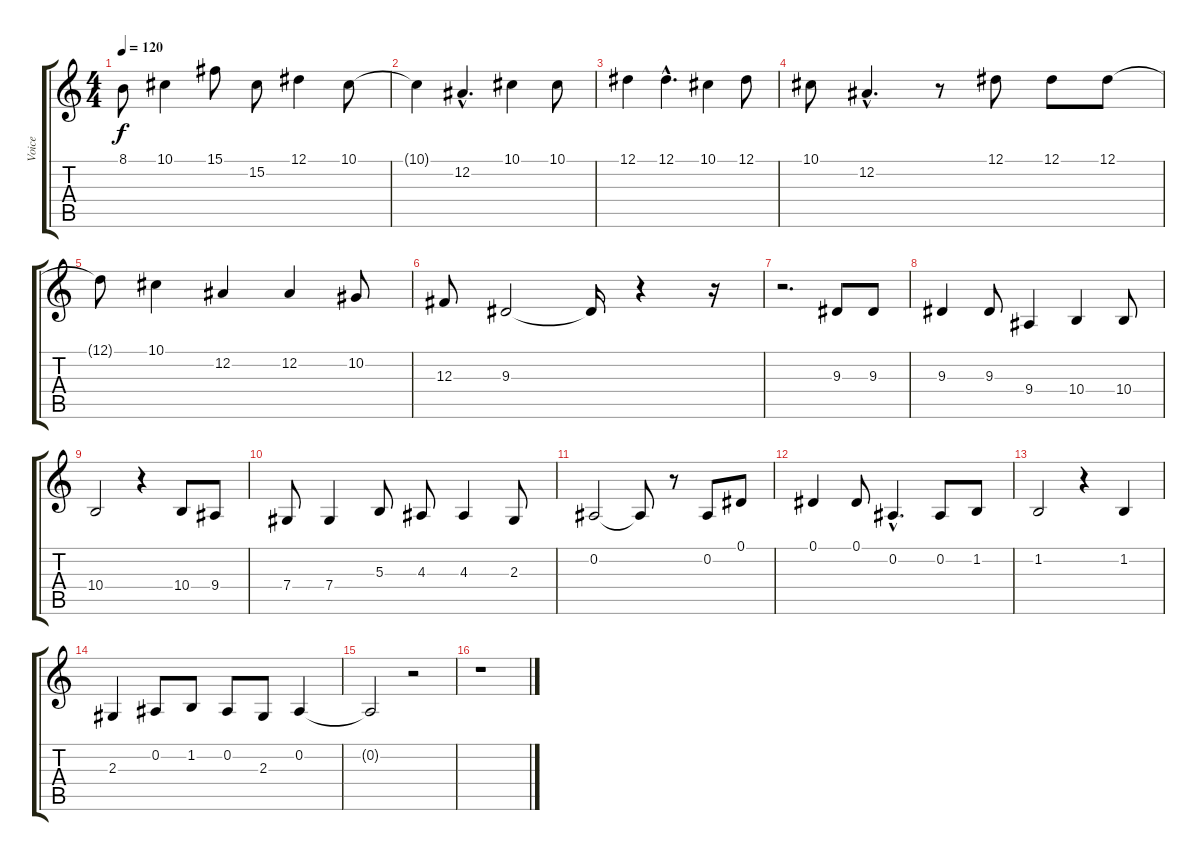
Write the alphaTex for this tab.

\track ("Voice" "Voice") {instrument tenorsax}
\staff {score tabs}
\tuning (Eb4 Bb3 Gb3 Db3 Ab2 Eb2) {hide}
\ts (4 4)
\tempo 120
\clef g2
\ks c
8.1{t}.8{dy f} 10.1.4 15.1.8 15.2.8 12.1.4 10.1.8 |
10.1{t}.4 12.2{hac}.4{d} 10.1.4 10.1.8 |
12.1.4 12.1{hac}.4{d} 10.1.4 12.1.8 |
10.1.8 12.2{hac}.4{d} r.8 12.1.8 12.1.8 12.1.8 |
12.1{t}.8 10.1.4 12.2.4 12.2.4 10.2.8 |
12.3.8 9.3.2 9.3{t}.16 r.4 r.16 |
r.2{d} 9.3.8 9.3.8 |
9.3.4 9.3.8 9.4.4 10.4.4 10.4.8 |
10.4.2 r.4 10.4.8 9.4.8 |
7.4.8 7.4.4 5.3.8 4.3.8 4.3.4 2.3.8 |
0.2.2 0.2{t}.8 r.8 0.2.8 0.1.8 |
0.1.4 0.1.8 0.2{hac}.4{d} 0.2.8 1.2.8 |
1.2.2 r.4 1.2.4 |
2.3.4 0.2.8 1.2.8 0.2.8 2.3.8 0.2.4 |
0.2{t}.2 r.2 |
r.1
